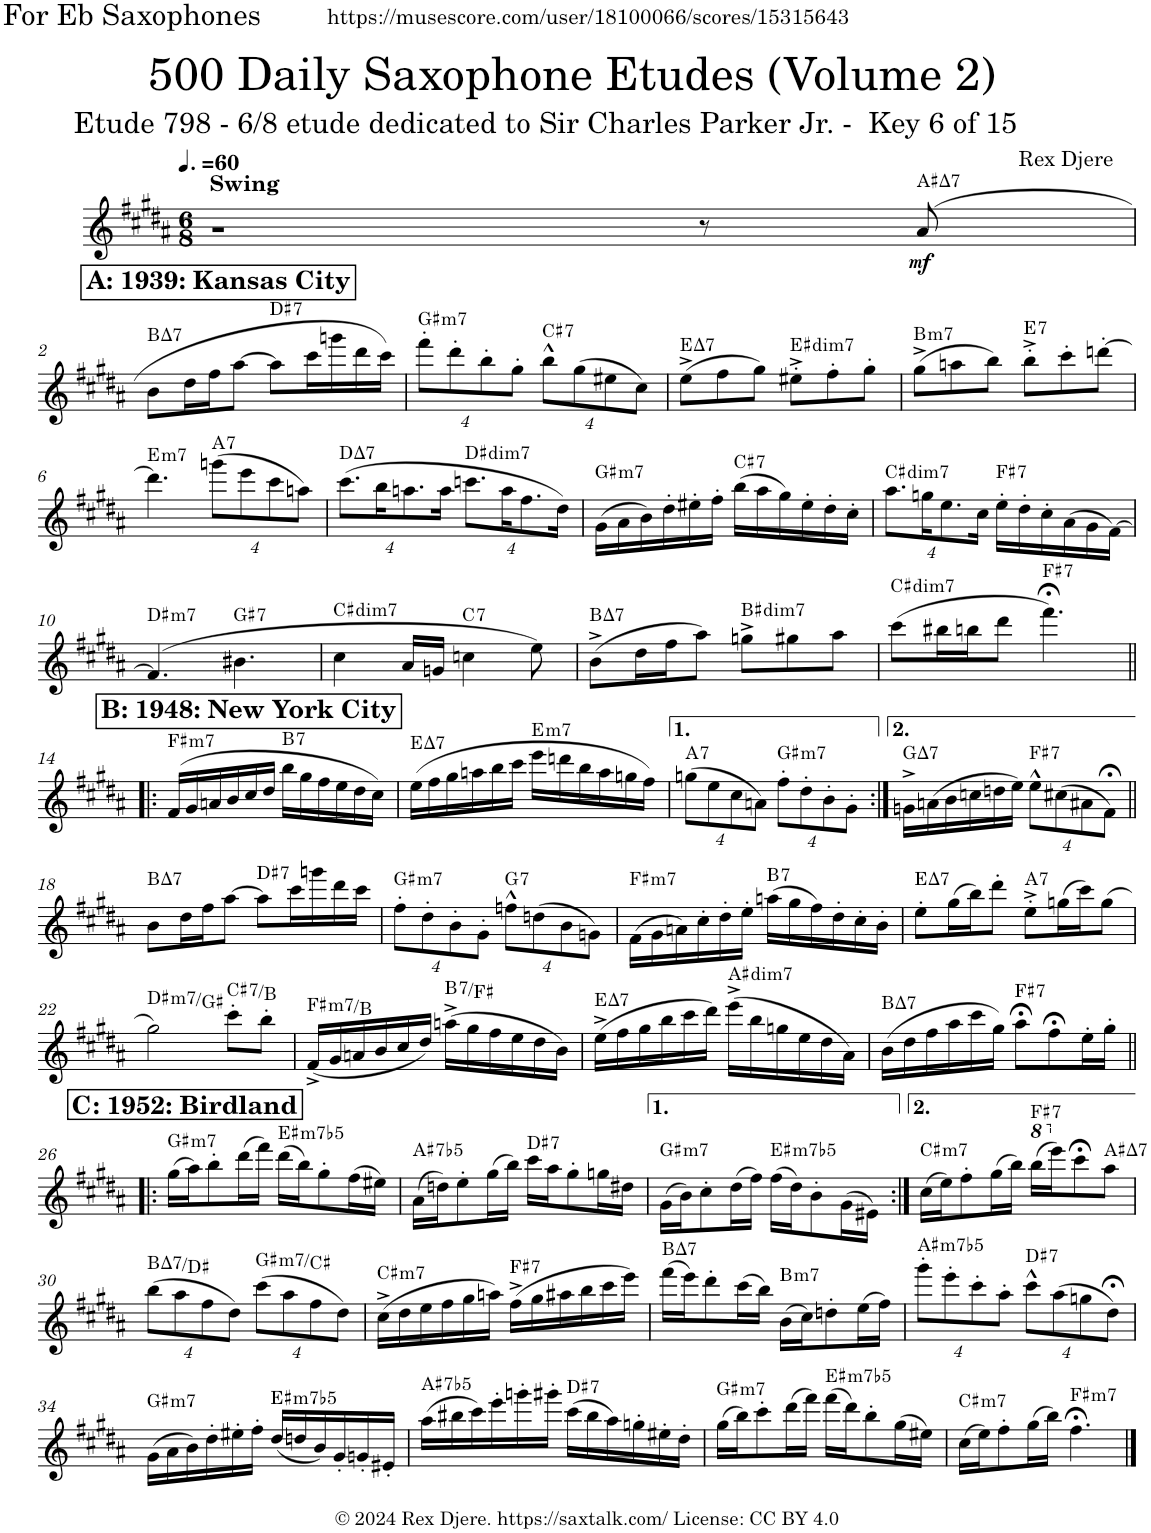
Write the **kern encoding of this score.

**kern	**dynam	**harte
*part1	*part1	*part1
*staff1	*staff1	*
*I"Alto Saxophone	*	*
*I'A. Sax.	*	*
*clefG2	*	*
*Trd5c9	*	*
*k[f#c#g#d#a#]	*	*
*M6/8	*	*
*MM90	*	*
=1	=1	=1
!LO:TX:a:B:t=Swing	!	!
2ra	.	.
8r	.	.
!	!LO:DY:b	!LO:H:kt=7
(8a#/	mf	A#:maj7
!!LO:LB:g=z
!!LO:REH:place=s1:a:B:cj:fs=14:t=A&colon; 1939&colon; Kansas City
=2	=2	=2
!	!	!LO:H:kt=7
8b\L	.	B:maj7
16dd#\L	.	.
16ff#\J	.	.
[8aa#\J	.	.
!	!	!LO:H:kt=7
8aa#\L]	.	D#:7
16ccc#\L	.	.
16gggn\	.	.
16ddd#\	.	.
16ccc#\JJ)	.	.
=3	=3	=3
*Xbrackettup	*	*
!	!	!LO:H:kt=m7
32%3fff#'\L	.	G#:min7
32%3ddd#'\	.	.
32%3bb'\	.	.
32%3gg#'\J	.	.
!	!	!LO:H:kt=7
32%3bb^^\L	.	C#:7
(32%3gg#\	.	.
32%3ee#X\	.	.
32%3cc#\J)	.	.
=4	=4	=4
!	!	!LO:H:kt=7
(8ee^\L	.	E:maj7
8ff#\	.	.
8gg#\J)	.	.
!	!	!LO:H:kt=dim7
8ee#X'^\L	.	E#:dim7
8ff#'\	.	.
8gg#'\J	.	.
=5	=5	=5
!	!	!LO:H:kt=m7
(8gg#^\L	.	B:min7
8aan\	.	.
8bb\J)	.	.
!	!	!LO:H:kt=7
8bb'^\L	.	E:7
8ccc#'\	.	.
[8dddn'\J	.	.
!!LO:LB:g=z
=6	=6	=6
!	!	!LO:H:kt=m7
4.ddd\]	.	E:min7
!	!	!LO:H:kt=7
(32%3gggn\L	.	A:7
32%3eee\	.	.
32%3ccc#\	.	.
32%3aan\J)	.	.
=7	=7	=7
!	!	!LO:H:kt=7
(32%3.ccc#\L	.	D:maj7
64%3bb\K	.	.
32%3.aan\	.	.
64%3aa\Jk	.	.
!	!	!LO:H:kt=dim7
32%3.cccn\L	.	D#:dim7
64%3aa\K	.	.
32%3.ff#\	.	.
64%3dd#\Jk)	.	.
=8	=8	=8
!	!	!LO:H:kt=m7
(16g#\LL	.	G#:min7
16a#\	.	.
16b\)	.	.
16dd#'\	.	.
16ee#X'\	.	.
16ff#'\JJ	.	.
!	!	!LO:H:kt=7
(16bb\LL	.	C#:7
16aa#\	.	.
16gg#\)	.	.
16ee#'\	.	.
16dd#'\	.	.
16cc#'\JJ	.	.
=9	=9	=9
!	!	!LO:H:kt=dim7
32%3.aa#\L	.	C#:dim7
64%3ggn\K	.	.
32%3.ee\	.	.
64%3cc#\Jk	.	.
!	!	!LO:H:kt=7
16ee'\LL	.	F#:7
16dd#'\	.	.
16cc#'\	.	.
(16a#\	.	.
16g#\	.	.
[16f#\JJ)	.	.
!!LO:LB:g=z
=10	=10	=10
!	!	!LO:H:kt=m7
(4.f#/]	.	D#:min7
!	!	!LO:H:kt=7
4.b#X\	.	G#:7
=11	=11	=11
!	!	!LO:H:kt=dim7
4cc#\	.	C#:dim7
16a#/LL	.	.
16gn/JJ	.	.
!	!	!LO:H:kt=7
4ccn\	.	C:7
8ee\)	.	.
=12	=12	=12
!	!	!LO:H:kt=7
(8b^\L	.	B:maj7
16dd#\L	.	.
16ff#\J	.	.
8aa#\J)	.	.
!	!	!LO:H:kt=dim7
8ggn^\L	.	B#:dim7
8gg#X\	.	.
8aa#\J	.	.
=13	=13	=13
!	!	!LO:H:kt=dim7
(8ccc#\L	.	C#:dim7
16bb#X\L	.	.
16bbn\J	.	.
8ddd#\J	.	.
!	!	!LO:H:kt=7
4.fff#;<\)	.	F#:7
!!LO:LB:g=z
!!LO:REH:place=s1:a:B:cj:fs=14:t=B&colon; 1948&colon; New York City
=14!|:	=14!|:	=14!|:
!	!	!LO:H:kt=m7
(16f#/LL	.	F#:min7
16g#/	.	.
16an/	.	.
16b/	.	.
16cc#/	.	.
16dd#/JJ	.	.
!	!	!LO:H:kt=7
16bb\LL	.	B:7
16gg#\	.	.
16ff#\	.	.
16ee\	.	.
16dd#\	.	.
16cc#\JJ)	.	.
=15	=15	=15
!	!	!LO:H:kt=7
(16ee\LL	.	E:maj7
16ff#\	.	.
16gg#\	.	.
16aan\	.	.
16bb\	.	.
16ccc#\JJ	.	.
!	!	!LO:H:kt=m7
16eee\LL	.	E:min7
16dddn\	.	.
16bb\	.	.
16aa\	.	.
16ggn\	.	.
16ff#\JJ)	.	.
=16	=16	=16
!	!	!LO:H:kt=7
(32%3ggn\L	.	A:7
32%3ee\	.	.
32%3cc#\	.	.
32%3an\J)	.	.
!	!	!LO:H:kt=m7
32%3ff#'\L	.	G#:min7
32%3dd#'\	.	.
32%3b'\	.	.
32%3g#'\J	.	.
=17:|!	=17:|!	=17:|!
!	!	!LO:H:kt=7
16gn^\LL	.	G:maj7
(16an\	.	.
16b\	.	.
16ccn\	.	.
16ddn\	.	.
16ee\JJ)	.	.
!	!	!LO:H:kt=7
32%3ee^^\L	.	F#:7
(32%3cc#X\	.	.
32%3a#X\	.	.
32%3f#;<\J)	.	.
!!LO:LB:g=z
=18||	=18||	=18||
!	!	!LO:H:kt=7
8b\L	.	B:maj7
16dd#\L	.	.
16ff#\J	.	.
[8aa#\J	.	.
!	!	!LO:H:kt=7
8aa#\L]	.	D#:7
16ccc#\L	.	.
16gggn\	.	.
16ddd#\	.	.
16ccc#\JJ	.	.
=19	=19	=19
!	!	!LO:H:kt=m7
32%3ff#'\L	.	G#:min7
32%3dd#'\	.	.
32%3b'\	.	.
32%3g#'\J	.	.
!	!	!LO:H:kt=7
32%3ffn^^\L	.	G:7
(32%3ddn\	.	.
32%3b\	.	.
32%3gn\J)	.	.
=20	=20	=20
!	!	!LO:H:kt=m7
(16f#\LL	.	F#:min7
16g#\	.	.
16an\)	.	.
16cc#'\	.	.
16dd#'\	.	.
16ee'\JJ	.	.
!	!	!LO:H:kt=7
(16aan\LL	.	B:7
16gg#\	.	.
16ff#\)	.	.
16dd#'\	.	.
16cc#'\	.	.
16b'\JJ	.	.
=21	=21	=21
!	!	!LO:H:kt=7
8ee'\L	.	E:maj7
(16gg#\L	.	.
16bb\J)	.	.
8ddd#'\J	.	.
!	!	!LO:H:kt=7
8ee^'\L	.	A:7
(16ggn\L	.	.
16ccc#\J)	.	.
(8gg\J	.	.
!!LO:LB:g=z
=22	=22	=22
!	!	!LO:H:kt=m7
2gg#\)	.	D#:min7/4
!	!	!LO:H:kt=7
8ccc#'\L	.	C#:7/b7
8bb'\J	.	.
=23	=23	=23
!	!	!LO:H:kt=m7
(16f#^/LL	.	F#:min7/4
16g#/	.	.
16an/	.	.
16b/	.	.
16cc#/	.	.
16dd#/JJ)	.	.
!	!	!LO:H:kt=7
(16aan^\LL	.	B:7/5
16gg#\	.	.
16ff#\	.	.
16ee\	.	.
16dd#\	.	.
16b\JJ)	.	.
=24	=24	=24
!	!	!LO:H:kt=7
(16ee^\LL	.	E:maj7
16ff#\	.	.
16gg#\	.	.
16bb\	.	.
16ccc#\	.	.
16ddd#\JJ)	.	.
!	!	!LO:H:kt=dim7
(16eee^\LL	.	A#:dim7
16bb\	.	.
16ggn\	.	.
16ee\	.	.
16dd#\	.	.
16a#\JJ)	.	.
=25	=25	=25
!	!	!LO:H:kt=7
(16b\LL	.	B:maj7
16dd#\	.	.
16ff#\	.	.
16aa#\	.	.
16ccc#\	.	.
16gg#\JJ)	.	.
!	!	!LO:H:kt=7
8aa#;<\L	.	F#:7
8ff#;<\	.	.
16ee'\L	.	.
16gg#'\JJ	.	.
!!LO:LB:g=z
!!LO:REH:place=s1:a:B:cj:fs=14:t=C&colon; 1952&colon; Birdland
=26!|:	=26!|:	=26!|:
!	!	!LO:H:kt=m7
(16gg#\LL	.	G#:min7
16aa#\J)	.	.
8bb'\	.	.
(16ddd#\L	.	.
16fff#\JJ)	.	.
!	!	!LO:H:kt=m7b5
(16ddd#\LL	.	E#:hdim7
16bb\J)	.	.
8gg#'\	.	.
(16ff#\L	.	.
16ee#X\JJ)	.	.
=27	=27	=27
!	!	!LO:H:kt=7
(16a#\LL	.	A#:(3,b5,b7)
16ddn\J)	.	.
8ee'\	.	.
(16gg#\L	.	.
16bb\JJ)	.	.
!	!	!LO:H:kt=7
16ccc#\LL	.	D#:7
16aa#\J	.	.
8gg#'\	.	.
16ggn\L	.	.
16dd#X\JJ	.	.
=28	=28	=28
!	!	!LO:H:kt=m7
(16g#\LL	.	G#:min7
16b\J)	.	.
8cc#'\	.	.
(16dd#\L	.	.
16ff#\JJ)	.	.
!	!	!LO:H:kt=m7b5
(16ff#\LL	.	E#:hdim7
16dd#\J)	.	.
8b'\	.	.
(16g#\L	.	.
16e#X\JJ)	.	.
=29:|!	=29:|!	=29:|!
!	!	!LO:H:kt=m7
(16cc#\LL	.	C#:min7
16ee\J)	.	.
8ff#'\	.	.
(16gg#\L	.	.
16bb\JJ)	.	.
*8va	*	*
!	!	!LO:H:kt=7
(16bbb\LL	.	F#:7
*X8va	*	*
16eee\J)	.	.
8ccc#;<\	.	.
!	!	!LO:H:kt=7
8aa#\J	.	A#:maj7
!!LO:LB:g=z
=30	=30	=30
!	!	!LO:H:kt=7
(32%3bb\L	.	B:maj7/3
32%3aa#\	.	.
32%3ff#\	.	.
32%3dd#\J)	.	.
!	!	!LO:H:kt=m7
(32%3ccc#\L	.	G#:min7/4
32%3aa#\	.	.
32%3ff#\	.	.
32%3dd#\J)	.	.
=31	=31	=31
!	!	!LO:H:kt=m7
(16cc#^\LL	.	C#:min7
16dd#\	.	.
16ee\	.	.
16ff#\	.	.
16gg#\	.	.
16aan\JJ)	.	.
!	!	!LO:H:kt=7
(16ff#^\LL	.	F#:7
16gg#\	.	.
16aa#X\	.	.
16bb\	.	.
16ccc#\	.	.
16eee\JJ)	.	.
=32	=32	=32
!	!	!LO:H:kt=7
(16fff#\LL	.	B:maj7
16eee\J)	.	.
8ddd#'\	.	.
(16ccc#\L	.	.
16bb\JJ)	.	.
!	!	!LO:H:kt=m7
(16b\LL	.	B:min7
16cc#\J)	.	.
8ddn'\	.	.
(16ee\L	.	.
16ff#\JJ)	.	.
=33	=33	=33
!	!	!LO:H:kt=m7b5
32%3ggg#'\L	.	A#:hdim7
32%3eee'\	.	.
32%3ccc#'\	.	.
32%3aa#'\J	.	.
!	!	!LO:H:kt=7
32%3ccc#^^\L	.	D#:7
(32%3aa#\	.	.
32%3ggn\	.	.
32%3dd#;<\J)	.	.
!!LO:LB:g=z
=34	=34	=34
!	!	!LO:H:kt=m7
(16g#\LL	.	G#:min7
16a#\	.	.
16b\)	.	.
16dd#'\	.	.
16ee#X'\	.	.
16ff#'\JJ	.	.
!	!	!LO:H:kt=m7b5
(16dd#/LL	.	E#:hdim7
16ddn/	.	.
16b/)	.	.
16g#'/	.	.
16gn'/	.	.
16e#X'/JJ	.	.
=35	=35	=35
!	!	!LO:H:kt=7
(16aa#\LL	.	A#:(3,b5,b7)
16bb#X\	.	.
16ccc#\)	.	.
16eee'\	.	.
16gggn'\	.	.
16ggg#X'\JJ	.	.
!	!	!LO:H:kt=7
(16ccc#\LL	.	D#:7
16bb#\	.	.
16aa#\)	.	.
16ggn'\	.	.
16ee#X'\	.	.
16dd#'\JJ	.	.
=36	=36	=36
!	!	!LO:H:kt=m7
(16gg#\LL	.	G#:min7
16bb\J)	.	.
8ccc#'\	.	.
(16ddd#\L	.	.
16fff#\JJ)	.	.
!	!	!LO:H:kt=m7b5
(16fff#\LL	.	E#:hdim7
16ddd#\J)	.	.
8bb'\	.	.
(16gg#\L	.	.
16ee#X\JJ)	.	.
=37	=37	=37
!	!	!LO:H:kt=m7
(16cc#\LL	.	C#:min7
16ee\J)	.	.
8ff#'\	.	.
(16gg#\L	.	.
16bb\JJ)	.	.
!	!	!LO:H:kt=m7
4.ff#;<\	.	F#:min7
==	==	==
*-	*-	*-
